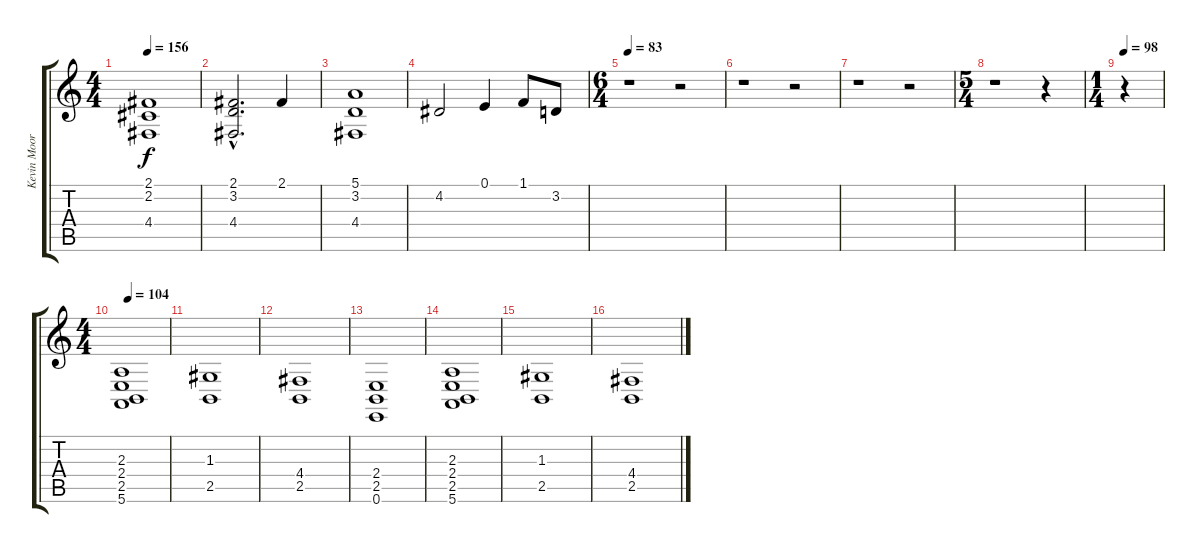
\track ("Kevin Moore (organ)" "Kevin Moor") {instrument harmonica}
\staff {score tabs}
\tuning (E4 B3 G3 D3 A2 E2) {hide}
\ts (4 4)
\tempo 156
\clef g2
\ks c
(2.1 2.2 4.4).1{dy f} |
(2.1{hac} 3.2 4.4).2{d} 2.1.4 |
(5.1 3.2 4.4).1 |
4.2.2 0.1.4 1.1.8 3.2.8 |
\ts (6 4)
\tempo 83
r.1 r.2 |
r.1 r.2 |
r.1 r.2 |
\ts (5 4)
r.1 r.4 |
\ts (1 4)
\tempo 98
r.4 |
\ts (4 4)
\tempo 104
(2.3 2.4 2.5 5.6).1 |
(1.3 2.5).1 |
(4.4 2.5).1 |
(2.4 2.5 0.6).1 |
(2.3 2.4 2.5 5.6).1 |
(1.3 2.5).1 |
(4.4 2.5).1
